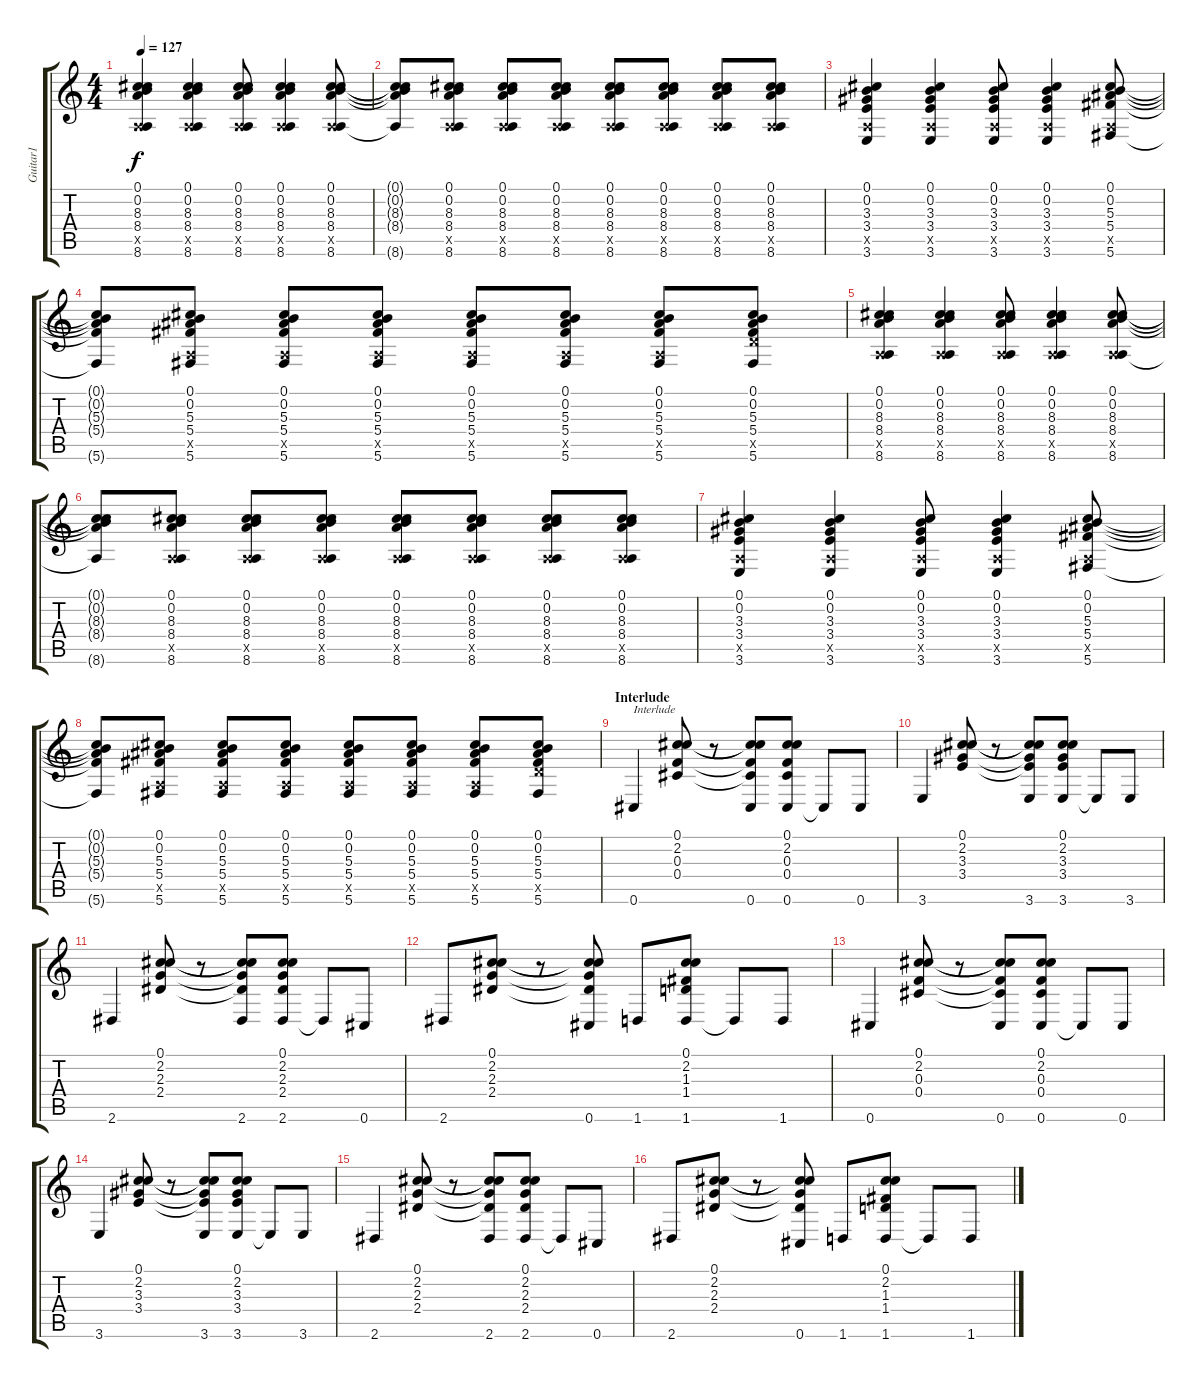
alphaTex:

\track ("Guitar1" "Guitar1") {instrument acousticguitarsteel}
\staff {score tabs}
\tuning (Db4 B3 F3 Db3 A2 Db2) {hide}
\ts (4 4)
\tempo 127
\clef g2
\ks c
(0.1 0.2 8.3 8.4 0.5{x} 8.6).4{dy f} (0.1 0.2 8.3 8.4 0.5{x} 8.6).4 (0.1 0.2 8.3 8.4 0.5{x} 8.6).8 (0.1 0.2 8.3 8.4 0.5{x} 8.6).4 (0.1 0.2 8.3 8.4 0.5{x} 8.6).8 |
(0.1{t} 0.2{t} 8.3{t} 8.4{t} 8.6{t}).8 (0.1 0.2 8.3 8.4 0.5{x} 8.6).8 (0.1 0.2 8.3 8.4 0.5{x} 8.6).8 (0.1 0.2 8.3 8.4 0.5{x} 8.6).8 (0.1 0.2 8.3 8.4 0.5{x} 8.6).8 (0.1 0.2 8.3 8.4 0.5{x} 8.6).8 (0.1 0.2 8.3 8.4 0.5{x} 8.6).8 (0.1 0.2 8.3 8.4 0.5{x} 8.6).8 |
(0.1 0.2 3.3 3.4 0.5{x} 3.6).4 (0.1 0.2 3.3 3.4 0.5{x} 3.6).4 (0.1 0.2 3.3 3.4 0.5{x} 3.6).8 (0.1 0.2 3.3 3.4 0.5{x} 3.6).4 (0.1 0.2 5.3 5.4 0.5{x} 5.6).8 |
(0.1{t} 0.2{t} 5.3{t} 5.4{t} 5.6{t}).8 (0.1 0.2 5.3 5.4 0.5{x} 5.6).8 (0.1 0.2 5.3 5.4 0.5{x} 5.6).8 (0.1 0.2 5.3 5.4 0.5{x} 5.6).8 (0.1 0.2 5.3 5.4 0.5{x} 5.6).8 (0.1 0.2 5.3 5.4 0.5{x} 5.6).8 (0.1 0.2 5.3 5.4 0.5{x} 5.6).8 (0.1 0.2 5.3 5.4 5.5{x} 5.6).8 |
(0.1 0.2 8.3 8.4 0.5{x} 8.6).4 (0.1 0.2 8.3 8.4 0.5{x} 8.6).4 (0.1 0.2 8.3 8.4 0.5{x} 8.6).8 (0.1 0.2 8.3 8.4 0.5{x} 8.6).4 (0.1 0.2 8.3 8.4 0.5{x} 8.6).8 |
(0.1{t} 0.2{t} 8.3{t} 8.4{t} 8.6{t}).8 (0.1 0.2 8.3 8.4 0.5{x} 8.6).8 (0.1 0.2 8.3 8.4 0.5{x} 8.6).8 (0.1 0.2 8.3 8.4 0.5{x} 8.6).8 (0.1 0.2 8.3 8.4 0.5{x} 8.6).8 (0.1 0.2 8.3 8.4 0.5{x} 8.6).8 (0.1 0.2 8.3 8.4 0.5{x} 8.6).8 (0.1 0.2 8.3 8.4 0.5{x} 8.6).8 |
(0.1 0.2 3.3 3.4 0.5{x} 3.6).4 (0.1 0.2 3.3 3.4 0.5{x} 3.6).4 (0.1 0.2 3.3 3.4 0.5{x} 3.6).8 (0.1 0.2 3.3 3.4 0.5{x} 3.6).4 (0.1 0.2 5.3 5.4 0.5{x} 5.6).8 |
(0.1{t} 0.2{t} 5.3{t} 5.4{t} 5.6{t}).8 (0.1 0.2 5.3 5.4 0.5{x} 5.6).8 (0.1 0.2 5.3 5.4 0.5{x} 5.6).8 (0.1 0.2 5.3 5.4 0.5{x} 5.6).8 (0.1 0.2 5.3 5.4 0.5{x} 5.6).8 (0.1 0.2 5.3 5.4 0.5{x} 5.6).8 (0.1 0.2 5.3 5.4 0.5{x} 5.6).8 (0.1 0.2 5.3 5.4 5.5{x} 5.6).8 |
\section ("" "Interlude")
0.6.4{txt "Interlude"} (0.1 2.2 0.3 0.4).8 r.8 (0.1{t} 2.2{t} 0.3{t} 0.4{t} 0.6).8 (0.1 2.2 0.3 0.4 0.6).8 0.6{t}.8 0.6.8 |
3.6.4 (0.1 2.2 3.3 3.4).8 r.8 (0.1{t} 2.2{t} 3.3{t} 3.4{t} 3.6).8 (0.1 2.2 3.3 3.4 3.6).8 3.6{t}.8 3.6.8 |
2.6.4 (0.1 2.2 2.3 2.4).8 r.8 (0.1{t} 2.2{t} 2.3{t} 2.4{t} 2.6).8 (0.1 2.2 2.3 2.4 2.6).8 2.6{t}.8 0.6.8 |
2.6.8 (0.1 2.2 2.3 2.4).8 r.8 (0.1{t} 2.2{t} 2.3{t} 2.4{t} 0.6).8 1.6.8 (0.1 2.2 1.3 1.4 1.6).8 1.6{t}.8 1.6.8 |
0.6.4 (0.1 2.2 0.3 0.4).8 r.8 (0.1{t} 2.2{t} 0.3{t} 0.4{t} 0.6).8 (0.1 2.2 0.3 0.4 0.6).8 0.6{t}.8 0.6.8 |
3.6.4 (0.1 2.2 3.3 3.4).8 r.8 (0.1{t} 2.2{t} 3.3{t} 3.4{t} 3.6).8 (0.1 2.2 3.3 3.4 3.6).8 3.6{t}.8 3.6.8 |
2.6.4 (0.1 2.2 2.3 2.4).8 r.8 (0.1{t} 2.2{t} 2.3{t} 2.4{t} 2.6).8 (0.1 2.2 2.3 2.4 2.6).8 2.6{t}.8 0.6.8 |
2.6.8 (0.1 2.2 2.3 2.4).8 r.8 (0.1{t} 2.2{t} 2.3{t} 2.4{t} 0.6).8 1.6.8 (0.1 2.2 1.3 1.4 1.6).8 1.6{t}.8 1.6.8
